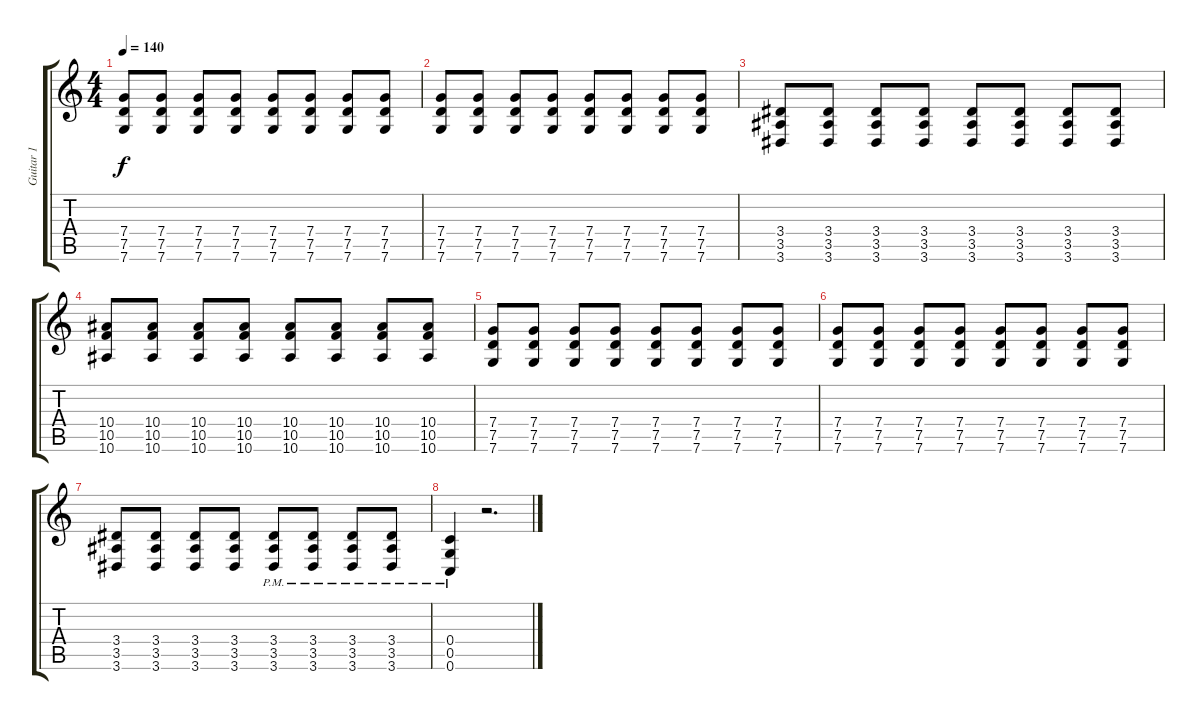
\track ("Guitar 1" "Guitar 1") {instrument overdrivenguitar}
\staff {score tabs}
\tuning (D4 A3 F3 C3 G2 C2) {hide}
\ts (4 4)
\tempo 140
\clef g2
\ks c
(7.4 7.5 7.6).8{dy f volume 7} (7.4 7.5 7.6).8 (7.4 7.5 7.6).8 (7.4 7.5 7.6).8 (7.4 7.5 7.6).8 (7.4 7.5 7.6).8 (7.4 7.5 7.6).8 (7.4 7.5 7.6).8 |
(7.4 7.5 7.6).8 (7.4 7.5 7.6).8 (7.4 7.5 7.6).8 (7.4 7.5 7.6).8 (7.4 7.5 7.6).8 (7.4 7.5 7.6).8 (7.4 7.5 7.6).8 (7.4 7.5 7.6).8 |
(3.4 3.5 3.6).8 (3.4 3.5 3.6).8 (3.4 3.5 3.6).8 (3.4 3.5 3.6).8 (3.4 3.5 3.6).8 (3.4 3.5 3.6).8 (3.4 3.5 3.6).8 (3.4 3.5 3.6).8 |
(10.4 10.5 10.6).8 (10.4 10.5 10.6).8 (10.4 10.5 10.6).8 (10.4 10.5 10.6).8 (10.4 10.5 10.6).8 (10.4 10.5 10.6).8 (10.4 10.5 10.6).8 (10.4 10.5 10.6).8 |
(7.4 7.5 7.6).8 (7.4 7.5 7.6).8 (7.4 7.5 7.6).8 (7.4 7.5 7.6).8 (7.4 7.5 7.6).8 (7.4 7.5 7.6).8 (7.4 7.5 7.6).8 (7.4 7.5 7.6).8 |
(7.4 7.5 7.6).8 (7.4 7.5 7.6).8 (7.4 7.5 7.6).8 (7.4 7.5 7.6).8 (7.4 7.5 7.6).8 (7.4 7.5 7.6).8 (7.4 7.5 7.6).8 (7.4 7.5 7.6).8 |
(3.4 3.5 3.6).8 (3.4 3.5 3.6).8 (3.4 3.5 3.6).8 (3.4 3.5 3.6).8 (3.4{pm} 3.5{pm} 3.6{pm}).8 (3.4{pm} 3.5{pm} 3.6{pm}).8 (3.4{pm} 3.5{pm} 3.6{pm}).8 (3.4{pm} 3.5{pm} 3.6{pm}).8 |
(0.4{pm} 0.5{pm} 0.6{pm}).4 r.2{d}
